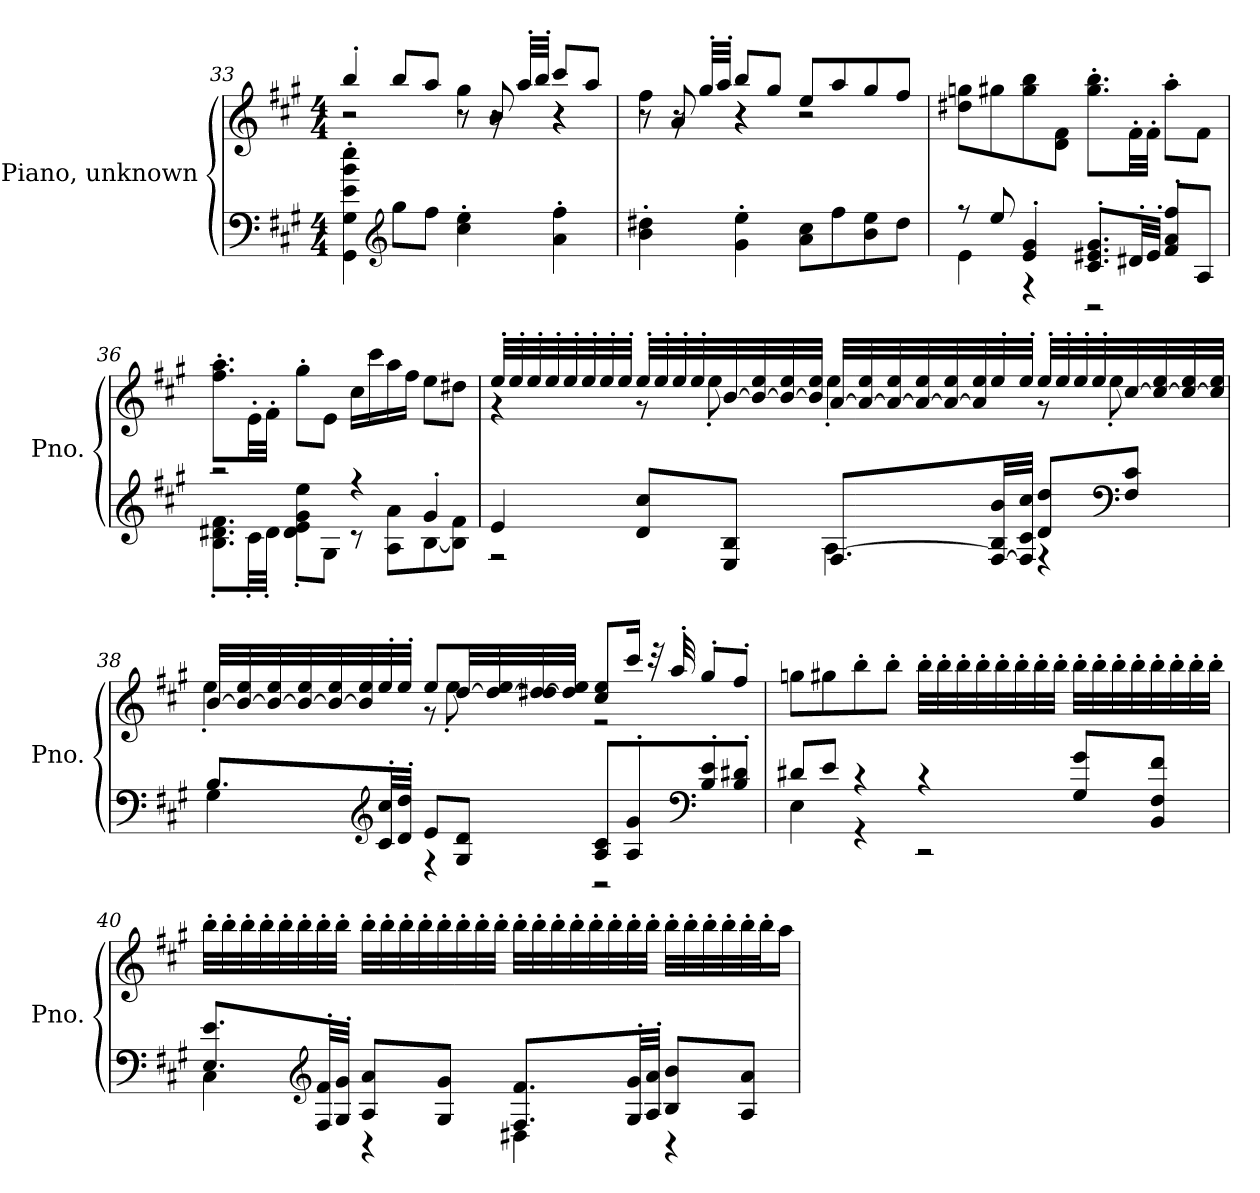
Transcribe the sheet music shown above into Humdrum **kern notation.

**kern	**kern
*part1	*part1
*staff2	*staff1
*I"Piano, unknown	*
*I'Pno.	*
!!LO:LB:g=z
*clefF4	*clefG2
*k[f#c#g#]	*k[f#c#g#]
*M4/4	*M4/4
=33	=33
*	*^
*	*	*^
4GG#\' 4G#\' 4e\' 4b\' 4ee\'	4bb'/	2r	2r
*clefG2	*	*	*
8gg#\L	8bb/L	.	.
8ff#\J	8aa/J	.	.
4cc#\' 4ee\'	8r	4gg#\	8r
.	16r	.	8b/
.	32aa'/LLL	.	.
.	32bb'/JJJ	.	.
4a\' 4ff#\'	8ccc#/L	4r	4r
.	8aa/J	.	.
=34	=34	=34	=34
4b\' 4dd#X\'	8r	4ff#\	8r
.	16r	.	8a/
.	32gg#'/LLL	.	.
.	32aa'/JJJ	.	.
4g#\' 4ee\'	8bb/L	4r	4r
.	8gg#/J	.	.
8a\ 8cc#\L	8ee/L	2r	2r
8ff#\	8aa/	.	.
8b\ 8ee\	8gg#/	.	.
8dd#\J	8ff#/J	.	.
*	*v	*v	*v
=35	=35
*^	*
8r	4e\	8dd#X\ 8ggn\L
8ee/	.	8gg#X\
4e/' 4g#/'	4r	8gg#\ 8bb\
.	.	8d\ 8f#\J
8.c#/' 8.e#X/' 8.g#/'L	2r	8.gg#\' 8.bb\'L
32d#X'/LL	.	32f#'\LL
32e#'/JJJ	.	32f#'\JJJ
8f#/' 8a/' 8ff#/'L	.	8aa'\L
8A/J	.	8f#\J
!!LO:LB:g=z
=36	=36	=36
2r	8.B\' 8.d#X\' 8.f#\'L	8.ff#\' 8.aa\'L
.	32c#'\LL	32e'\LL
.	32d#'\JJJ	32f#'\JJJ
.	8d#\' 8e\' 8g#\' 8ee\'L	8gg#'\L
.	8G#\J	8e\J
4r	8r	16cc#\LL
.	.	16ccc#\
.	8A\ 8a\L	16aa\
.	.	16ff#\JJ
4g#'/	[8B\	8ee\L
.	8B\] 8f#\J	8dd#X\J
!!LO:LB:g=z
=37	=37	=37
*	*	*^
4e/	2r	32ee'/LLL	4r
.	.	32ee'/	.
.	.	32ee'/	.
.	.	32ee'/	.
.	.	32ee'/	.
.	.	32ee'/	.
.	.	32ee'/	.
.	.	32ee'/JJJ	.
8d/ 8cc#/L	.	32ee'/LLL	8r
.	.	32ee'/	.
.	.	32ee'/	.
.	.	32ee'/	.
8E/ 8B/J	.	[32b/	8ee'\
.	.	32b/_ 32ee/	.
.	.	32b/_ 32ee/	.
.	.	32b/] 32ee/JJJ	.
[8.F#/L	4A\	[32a/LLL	4ee'\
.	.	32a/_ 32ee/	.
.	.	32a/_ 32ee/	.
.	.	32a/_ 32ee/	.
.	.	32a/_ 32ee/	.
.	.	32a/] 32ee/	.
32F#/_ 32B/ 32b/LL	.	32ee'/	.
32F#/] 32c#/ 32cc#/JJJ	.	32ee'/JJJ	.
8d/ 8dd/L	4r	32ee'/LLL	8r
.	.	32ee'/	.
.	.	32ee'/	.
.	.	32ee'/	.
*clefF4	*	*	*
8F#/ 8c#/J	.	[32cc#/	8ee'\
.	.	32cc#/_ 32ee/	.
.	.	32cc#/_ 32ee/	.
.	.	32cc#/] 32ee/JJJ	.
!!LO:PB:g=z	!!
=38	=38	=38	=38
8.B/L	4G#\	[32b/LLL	4ee'\
.	.	32b/_ 32ee/	.
.	.	32b/_ 32ee/	.
.	.	32b/_ 32ee/	.
.	.	32b/_ 32ee/	.
.	.	32b/] 32ee/	.
*clefG2	*	*	*
32c#/' 32cc#/'LL	.	32ee'/	.
32d/' 32dd/'JJJ	.	32ee'/JJJ	.
8e/L	4r	8ee/L	8r
8G#/ 8d/J	.	[32dd/LL	8ee'\
.	.	32dd/_ 32ee/	.
.	.	32dd/_ 32dd#X/	.
.	.	32dd/] 32ee/JJJ	.
8A/ 8c#/L	2r	8cc#/ 8ee/L	2r
8A/' 8g#/'	.	16ccc#/Jk	.
.	.	32r	.
.	.	32aa'/	.
*clefF4	*	*	*
8B/' 8e/'	.	8gg#'/L	.
8B/' 8d#X/'J	.	8ff#'/J	.
*	*	*v	*v
!!LO:LB:g=z
=39	=39	=39
8d#X/L	4E\	8ggn\L
8e/J	.	8gg#X\
4r	4r	8bb'\
.	.	8bb'\J
4r	2r	32bb'\LLL
.	.	32bb'\
.	.	32bb'\
.	.	32bb'\
.	.	32bb'\
.	.	32bb'\
.	.	32bb'\
.	.	32bb'\JJJ
8G#/ 8g#/L	.	32bb'\LLL
.	.	32bb'\
.	.	32bb'\
.	.	32bb'\
8BB/ 8F#/ 8f#/J	.	32bb'\
.	.	32bb'\
.	.	32bb'\
.	.	32bb'\JJJ
!!LO:LB:g=z
=40	=40	=40
8.E/ 8.e/L	4C#\	32bb'\LLL
.	.	32bb'\
.	.	32bb'\
.	.	32bb'\
.	.	32bb'\
.	.	32bb'\
*clefG2	*	*
32F#/' 32f#/'LL	.	32bb'\
32G#/' 32g#/'JJJ	.	32bb'\JJJ
8A/ 8a/L	4r	32bb'\LLL
.	.	32bb'\
.	.	32bb'\
.	.	32bb'\
8G#/ 8g#/J	.	32bb'\
.	.	32bb'\
.	.	32bb'\
.	.	32bb'\JJJ
8.F#/ 8.f#/L	4D#X\	32bb'\LLL
.	.	32bb'\
.	.	32bb'\
.	.	32bb'\
.	.	32bb'\
.	.	32bb'\
32G#/' 32g#/'LL	.	32bb'\
32A/' 32a/'JJJ	.	32bb'\JJJ
8B/ 8b/L	4r	32bb'\LLL
.	.	32bb'\
.	.	32bb'\
.	.	32bb'\
8A/ 8a/J	.	32bb'\
.	.	32bb'\J
.	.	16aa\JJ
*v	*v	*
=	=
*-	*-
